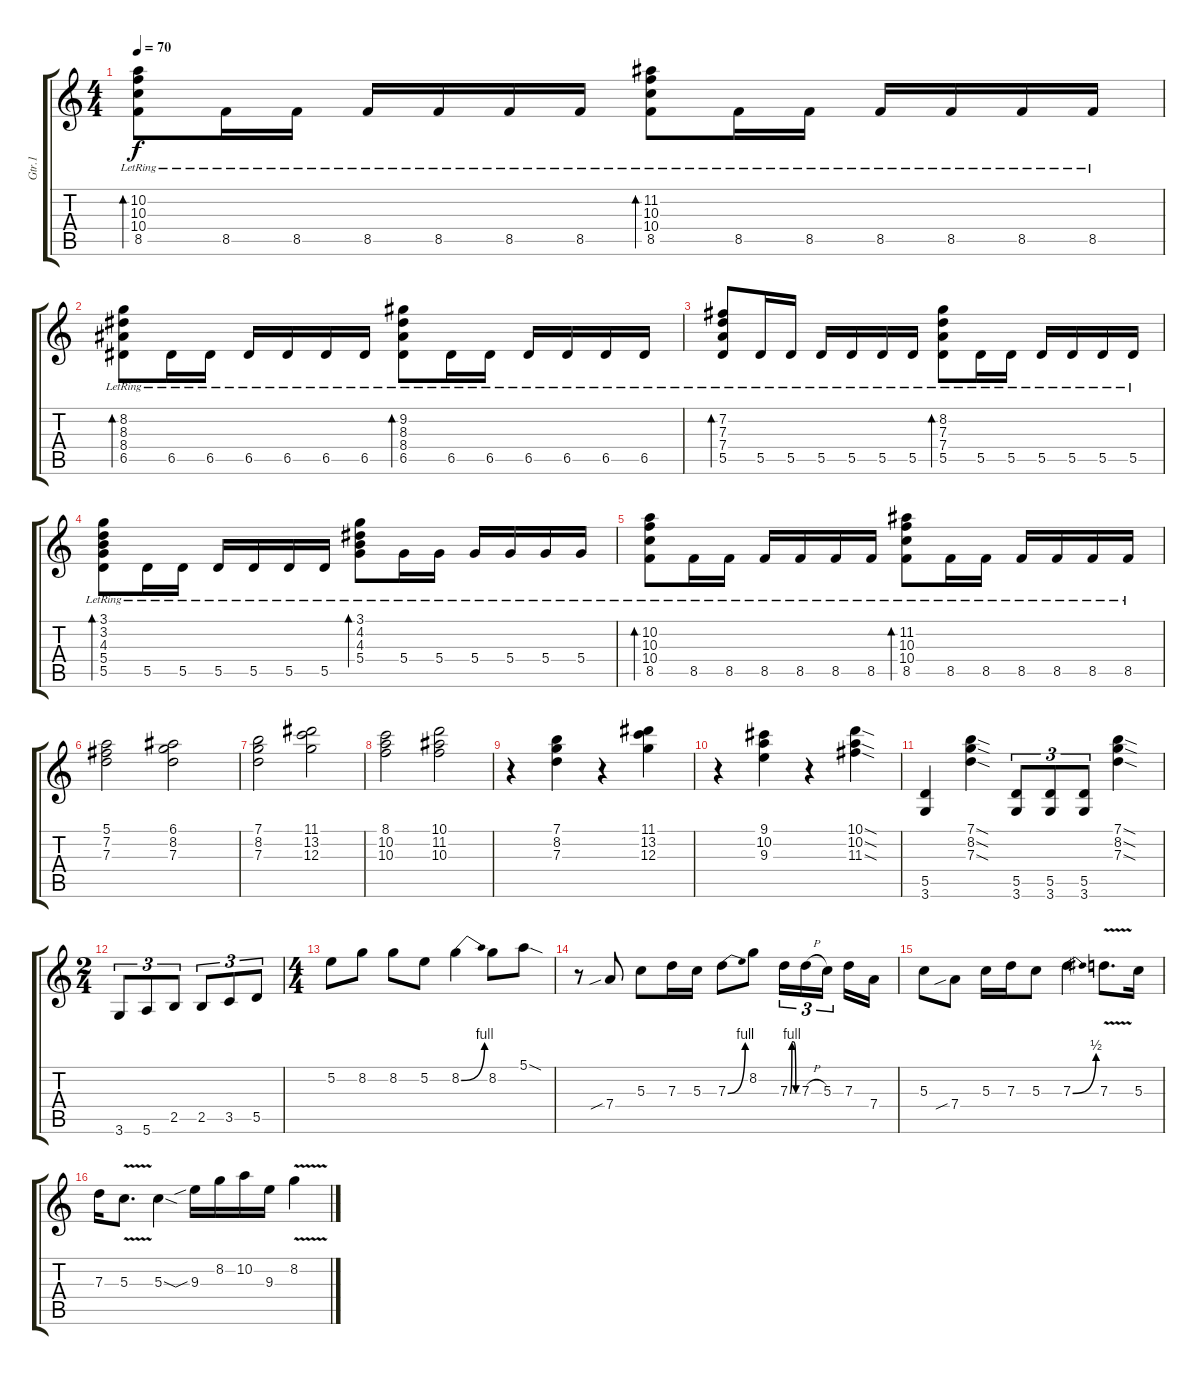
\track ("Gtr.1" "Gtr.1") {instrument distortionguitar}
\staff {score tabs}
\tuning (E4 B3 G3 D3 A2 E2) {hide}
\ts (4 4)
\tempo 70
\clef g2
\ks c
(10.2{lr} 10.3{lr} 10.4{lr} 8.5{lr}).8{bd 60 dy f instrument electricguitarclean} 8.5{lr}.16 8.5{lr}.16 8.5{lr}.16 8.5{lr}.16 8.5{lr}.16 8.5{lr}.16 (11.2{lr} 10.3{lr} 10.4{lr} 8.5{lr}).8{bd 60} 8.5{lr}.16 8.5{lr}.16 8.5{lr}.16 8.5{lr}.16 8.5{lr}.16 8.5{lr}.16 |
(8.2{lr} 8.3{lr} 8.4{lr} 6.5{lr}).8{bd 60} 6.5{lr}.16 6.5{lr}.16 6.5{lr}.16 6.5{lr}.16 6.5{lr}.16 6.5{lr}.16 (9.2{lr} 8.3{lr} 8.4{lr} 6.5{lr}).8{bd 60} 6.5{lr}.16 6.5{lr}.16 6.5{lr}.16 6.5{lr}.16 6.5{lr}.16 6.5{lr}.16 |
(7.2{lr} 7.3{lr} 7.4{lr} 5.5{lr}).8{bd 60} 5.5{lr}.16 5.5{lr}.16 5.5{lr}.16 5.5{lr}.16 5.5{lr}.16 5.5{lr}.16 (8.2{lr} 7.3{lr} 7.4{lr} 5.5{lr}).8{bd 60} 5.5{lr}.16 5.5{lr}.16 5.5{lr}.16 5.5{lr}.16 5.5{lr}.16 5.5{lr}.16 |
(3.1{lr} 3.2{lr} 4.3{lr} 5.4{lr} 5.5{lr}).8{bd 60} 5.5{lr}.16 5.5{lr}.16 5.5{lr}.16 5.5{lr}.16 5.5{lr}.16 5.5{lr}.16 (3.1{lr} 4.2{lr} 4.3{lr} 5.4{lr}).8{bd 60} 5.4{lr}.16 5.4{lr}.16 5.4{lr}.16 5.4{lr}.16 5.4{lr}.16 5.4{lr}.16 |
(10.2{lr} 10.3{lr} 10.4{lr} 8.5{lr}).8{bd 60} 8.5{lr}.16 8.5{lr}.16 8.5{lr}.16 8.5{lr}.16 8.5{lr}.16 8.5{lr}.16 (11.2{lr} 10.3{lr} 10.4{lr} 8.5{lr}).8{bd 60} 8.5{lr}.16 8.5{lr}.16 8.5{lr}.16 8.5{lr}.16 8.5{lr}.16 8.5{lr}.16 |
(5.1 7.2 7.3).2{instrument distortionguitar} (6.1 8.2 7.3).2 |
(7.1 8.2 7.3).2 (11.1 13.2 12.3).2 |
(8.1 10.2 10.3).2 (10.1 11.2 10.3).2 |
r.4 (7.1 8.2 7.3).4 r.4 (11.1 13.2 12.3).4 |
r.4 (9.1 10.2 9.3).4 r.4 (10.1{sod} 10.2{sod} 11.3{sod}).4 |
(5.5 3.6).4 (7.1{sod} 8.2{sod} 7.3{sod}).4 (5.5 3.6).8{tu (3 2)} (5.5 3.6).8{tu (3 2)} (5.5 3.6).8{tu (3 2)} (7.1{sod} 8.2{sod} 7.3{sod}).4 |
\ts (2 4)
3.6.8{tu (3 2)} 5.6.8{tu (3 2)} 2.5.8{tu (3 2)} 2.5.8{tu (3 2)} 3.5.8{tu (3 2)} 5.5.8{tu (3 2)} |
\ts (4 4)
5.2.8 8.2.8 8.2.8 5.2.8 8.2{be (bend 0 0 60 4)}.4 8.2.8 5.1{sod}.8 |
r.8 7.4{sib}.8 5.3.8 7.3.16 5.3.16 7.3{be (bend 0 0 60 4)}.8 8.2.8 7.3{be (custom 0 0 15 4 30 4 45 0 60 0)}.16{tu (3 2)} 7.3{h}.16{tu (3 2)} 5.3.16{tu (3 2) beam splitsecondary} 7.3.16 7.4.16 |
5.3.8 7.4{sib}.8 5.3.16 7.3.16 5.3.8 7.3{be (bend 0 0 60 2)}.4 7.3{v}.8{d} 5.3.16 |
7.3.16 5.3{v}.8{d} 5.3{sod}.4 9.3{sib}.16 8.2.16 10.2.16 9.3.16 8.2{v}.4
